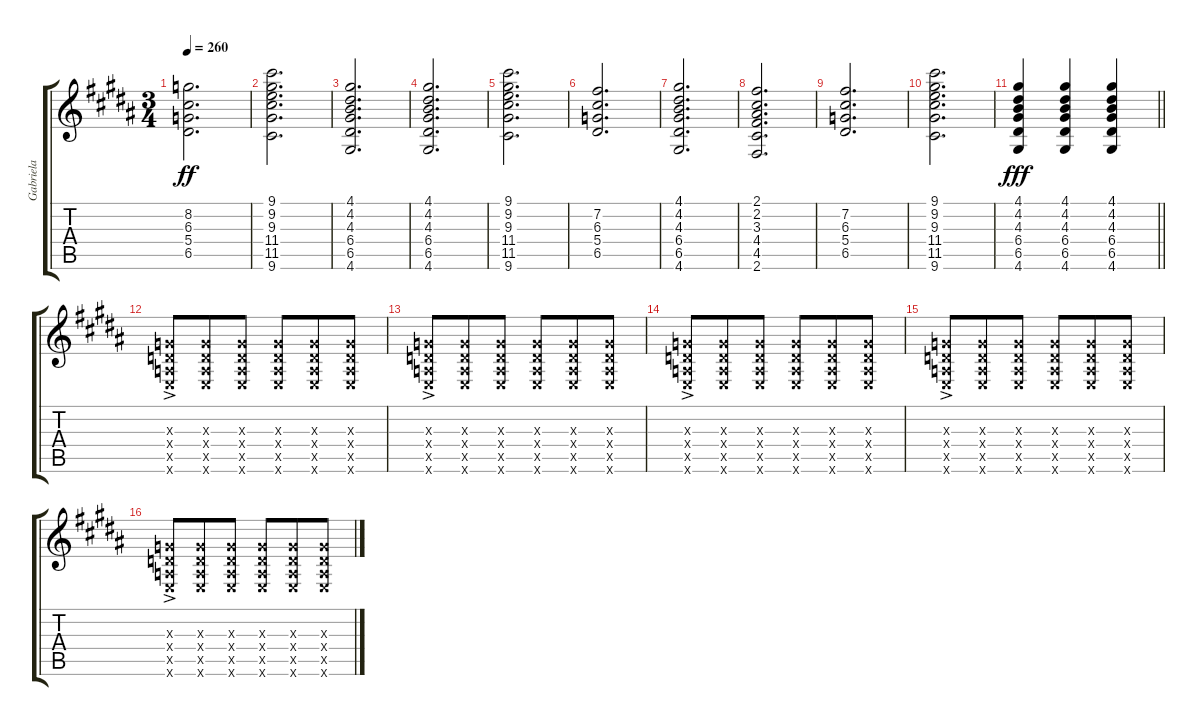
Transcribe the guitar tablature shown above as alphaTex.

\track ("Gabriela" "Gabriela") {instrument acousticguitarnylon}
\staff {score tabs}
\tuning (E4 B3 G3 D3 A2 E2) {hide}
\ts (3 4)
\tempo 260
\clef g2
\ks b
(8.2 6.3 5.4 6.5).2{d dy ff} |
(9.1 9.2 9.3 11.4 11.5 9.6).2{d} |
(4.1 4.2 4.3 6.4 6.5 4.6).2{d} |
(4.1 4.2 4.3 6.4 6.5 4.6).2{d} |
(9.1 9.2 9.3 11.4 11.5 9.6).2{d} |
(7.2 6.3 5.4 6.5).2{d} |
(4.1 4.2 4.3 6.4 6.5 4.6).2{d} |
(2.1 2.2 3.3 4.4 4.5 2.6).2{d} |
(7.2 6.3 5.4 6.5).2{d} |
(9.1 9.2 9.3 11.4 11.5 9.6).2{d} |
\barLineRight lightlight
(4.1 4.2 4.3 6.4 6.5 4.6).4{dy fff} (4.1 4.2 4.3 6.4 6.5 4.6).4 (4.1 4.2 4.3 6.4 6.5 4.6).4 |
(0.3{ac x} 0.4{ac x} 0.5{ac x} 0.6{ac x}).8 (0.3{x} 0.4{x} 0.5{x} 0.6{x}).8{beam merge} (0.3{x} 0.4{x} 0.5{x} 0.6{x}).8{beam split} (0.3{x} 0.4{x} 0.5{x} 0.6{x}).8{beam merge} (0.3{x} 0.4{x} 0.5{x} 0.6{x}).8{beam merge} (0.3{x} 0.4{x} 0.5{x} 0.6{x}).8 |
(0.3{ac x} 0.4{ac x} 0.5{ac x} 0.6{ac x}).8 (0.3{x} 0.4{x} 0.5{x} 0.6{x}).8{beam merge} (0.3{x} 0.4{x} 0.5{x} 0.6{x}).8{beam split} (0.3{x} 0.4{x} 0.5{x} 0.6{x}).8{beam merge} (0.3{x} 0.4{x} 0.5{x} 0.6{x}).8{beam merge} (0.3{x} 0.4{x} 0.5{x} 0.6{x}).8 |
(0.3{ac x} 0.4{ac x} 0.5{ac x} 0.6{ac x}).8 (0.3{x} 0.4{x} 0.5{x} 0.6{x}).8{beam merge} (0.3{x} 0.4{x} 0.5{x} 0.6{x}).8{beam split} (0.3{x} 0.4{x} 0.5{x} 0.6{x}).8{beam merge} (0.3{x} 0.4{x} 0.5{x} 0.6{x}).8{beam merge} (0.3{x} 0.4{x} 0.5{x} 0.6{x}).8 |
(0.3{ac x} 0.4{ac x} 0.5{ac x} 0.6{ac x}).8 (0.3{x} 0.4{x} 0.5{x} 0.6{x}).8{beam merge} (0.3{x} 0.4{x} 0.5{x} 0.6{x}).8{beam split} (0.3{x} 0.4{x} 0.5{x} 0.6{x}).8{beam merge} (0.3{x} 0.4{x} 0.5{x} 0.6{x}).8{beam merge} (0.3{x} 0.4{x} 0.5{x} 0.6{x}).8 |
(0.3{ac x} 0.4{ac x} 0.5{ac x} 0.6{ac x}).8 (0.3{x} 0.4{x} 0.5{x} 0.6{x}).8{beam merge} (0.3{x} 0.4{x} 0.5{x} 0.6{x}).8{beam split} (0.3{x} 0.4{x} 0.5{x} 0.6{x}).8{beam merge} (0.3{x} 0.4{x} 0.5{x} 0.6{x}).8{beam merge} (0.3{x} 0.4{x} 0.5{x} 0.6{x}).8
